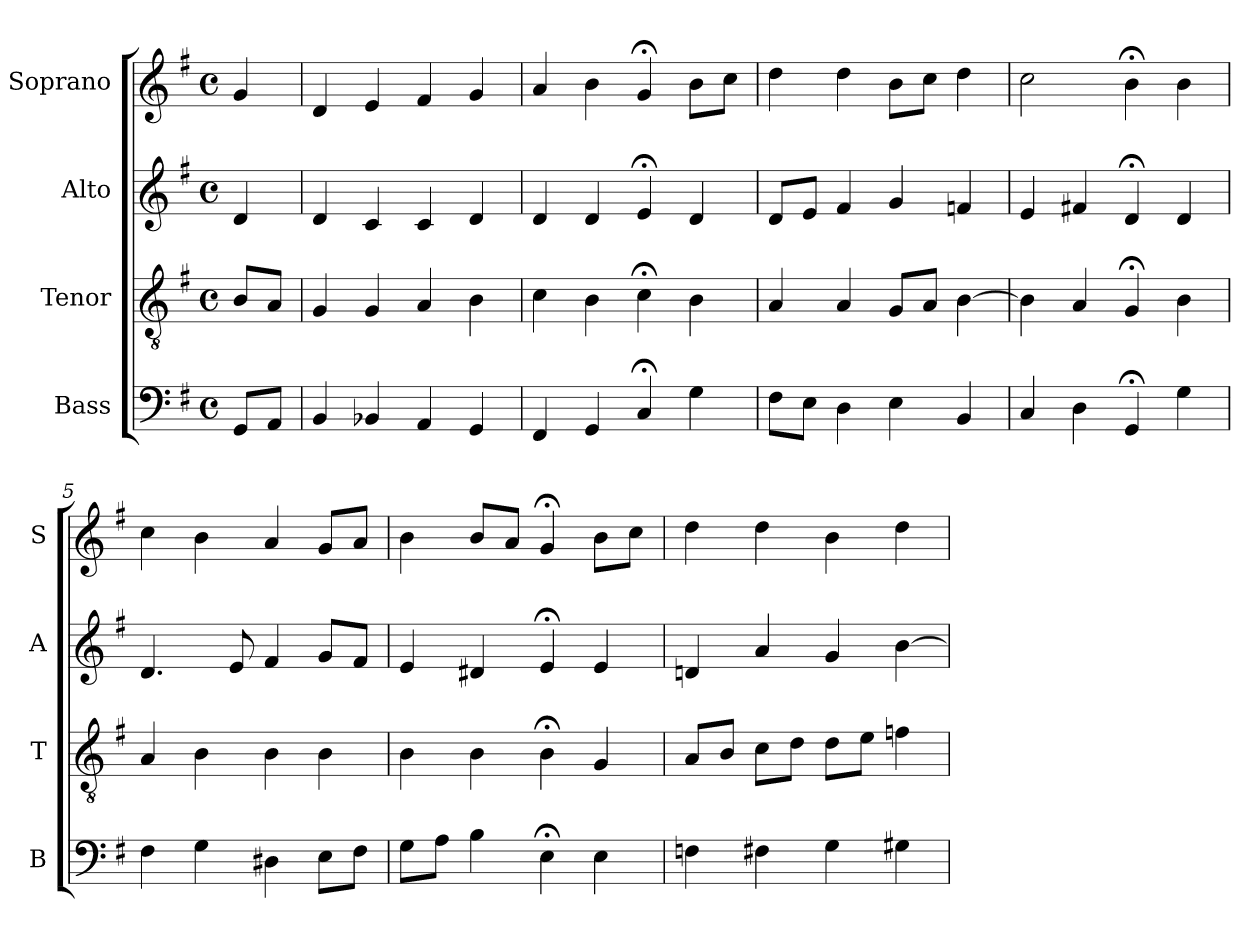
**kern	**kern	**kern	**kern
*part4	*part3	*part2	*part1
*staff4	*staff3	*staff2	*staff1
*I"Bass	*I"Tenor	*I"Alto	*I"Soprano
*I'B	*I'T	*I'A	*I'S
*clefF4	*clefGv2	*clefG2	*clefG2
*k[f#]	*k[f#]	*k[f#]	*k[f#]
*G:	*G:	*G:	*G:
*M4/4	*M4/4	*M4/4	*M4/4
*met(c)	*met(c)	*met(c)	*met(c)
*MM100	*MM100	*MM100	*MM100
=	=	=	=
8GGL	8BL	4d	4g
8AAJ	8AJ	.	.
=1	=1	=1	=1
4BB	4G	4d	4d
4BB-Xi	4Gi	4ci	4ei
4AA	4A	4c	4f#
4GG	4B	4d	4g
=2	=2	=2	=2
4FF#	4c	4d	4a
4GG	4B	4d	4b
4C;<	4c;<	4e;<	4g;<
4G	4B	4d	8bL
.	.	.	8ccJ
=3	=3	=3	=3
8F#L	4A	8dL	4dd
8EJ	.	8eJ	.
4D	4A	4f#	4dd
4E	8GL	4g	8bL
.	8AJ	.	8ccJ
4BB	[4B	4fn	4dd
=4	=4	=4	=4
4C	4B]	4e	2cc
4D	4A	4f#X	.
4GG;<	4G;<	4d;<	4b;<
4G	4B	4d	4b
=5	=5	=5	=5
4F#	4A	4.d	4cc
4G	4B	.	4b
.	.	8e	.
4D#X	4B	4f#	4a
8EL	4B	8gL	8gL
8F#J	.	8f#J	8aJ
=6	=6	=6	=6
8GL	4B	4e	4b
8AJ	.	.	.
4B	4B	4d#X	8bL
.	.	.	8aJ
4E;<	4B;<	4e;<	4g;<
4E	4G	4e	8bL
.	.	.	8ccJ
=7	=7	=7	=7
4Fn	8AL	4dn	4dd
.	8BJ	.	.
4F#X	8cL	4a	4dd
.	8dJ	.	.
4G	8dL	4g	4b
.	8eJ	.	.
4G#X	4fn	[4b	4dd
=	=	=	=
*-	*-	*-	*-
